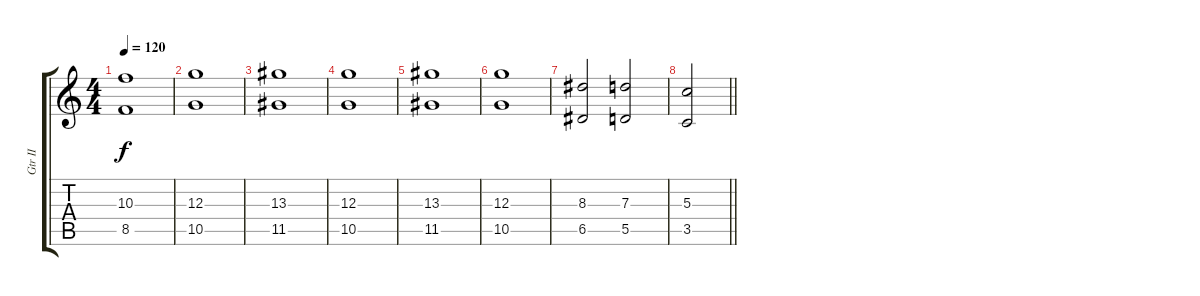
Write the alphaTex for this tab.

\track ("Gtr II" "Gtr II") {instrument overdrivenguitar}
\staff {score tabs}
\tuning (E4 B3 G3 D3 A2 E2) {hide}
\ts (4 4)
\tempo 120
\clef g2
\ks c
(10.3 8.5).1{dy f} |
(12.3 10.5).1 |
(13.3 11.5).1 |
(12.3 10.5).1 |
(13.3 11.5).1 |
(12.3 10.5).1 |
(8.3 6.5).2 (7.3 5.5).2 |
\barLineRight lightlight
(5.3 3.5).2
